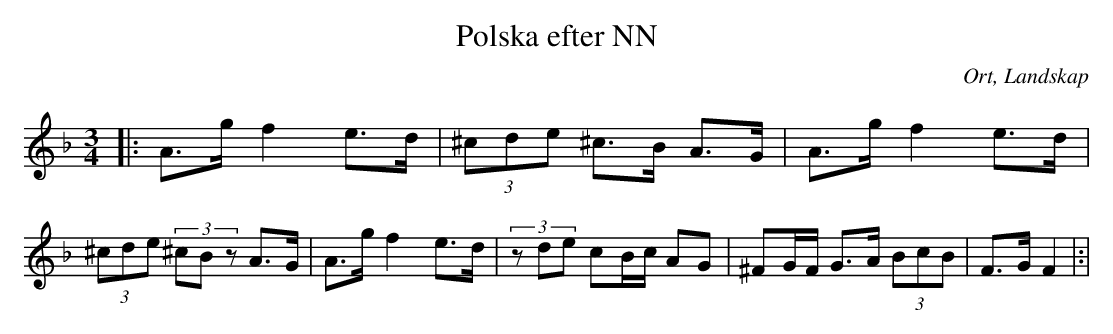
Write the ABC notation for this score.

X:1
T:Polska efter NN
O:Ort, Landskap
M:3/4
L:1/8
K:Dm
|: A>g f2 e>d|(3^cde ^c>B A>G|A>g f2 e>d|(3^cde (3^cBz A>G|A>g f2 e>d|(3zde cB/c/ AG|^FG/F/ G>A (3BcB  |F>G F2|:|
